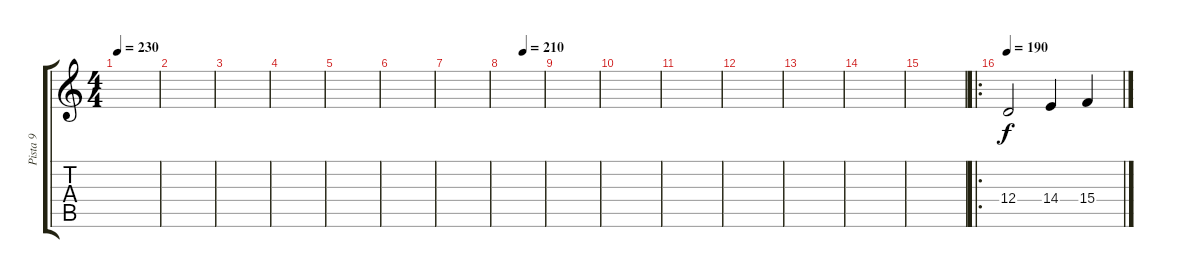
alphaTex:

\track ("Pista 9" "Pista 9") {instrument synthstrings2}
\staff {score tabs}
\tuning (E4 B3 G3 D3 A2 E2) {hide}
\ts (4 4)
\tempo 230
\clef g2
\ks c
|
|
|
|
|
|
|
\tempo (210 0.5)
|
|
|
|
|
|
|
|
\ro
\tempo 170
\tempo 190
12.4.2 14.4.4 15.4.4
